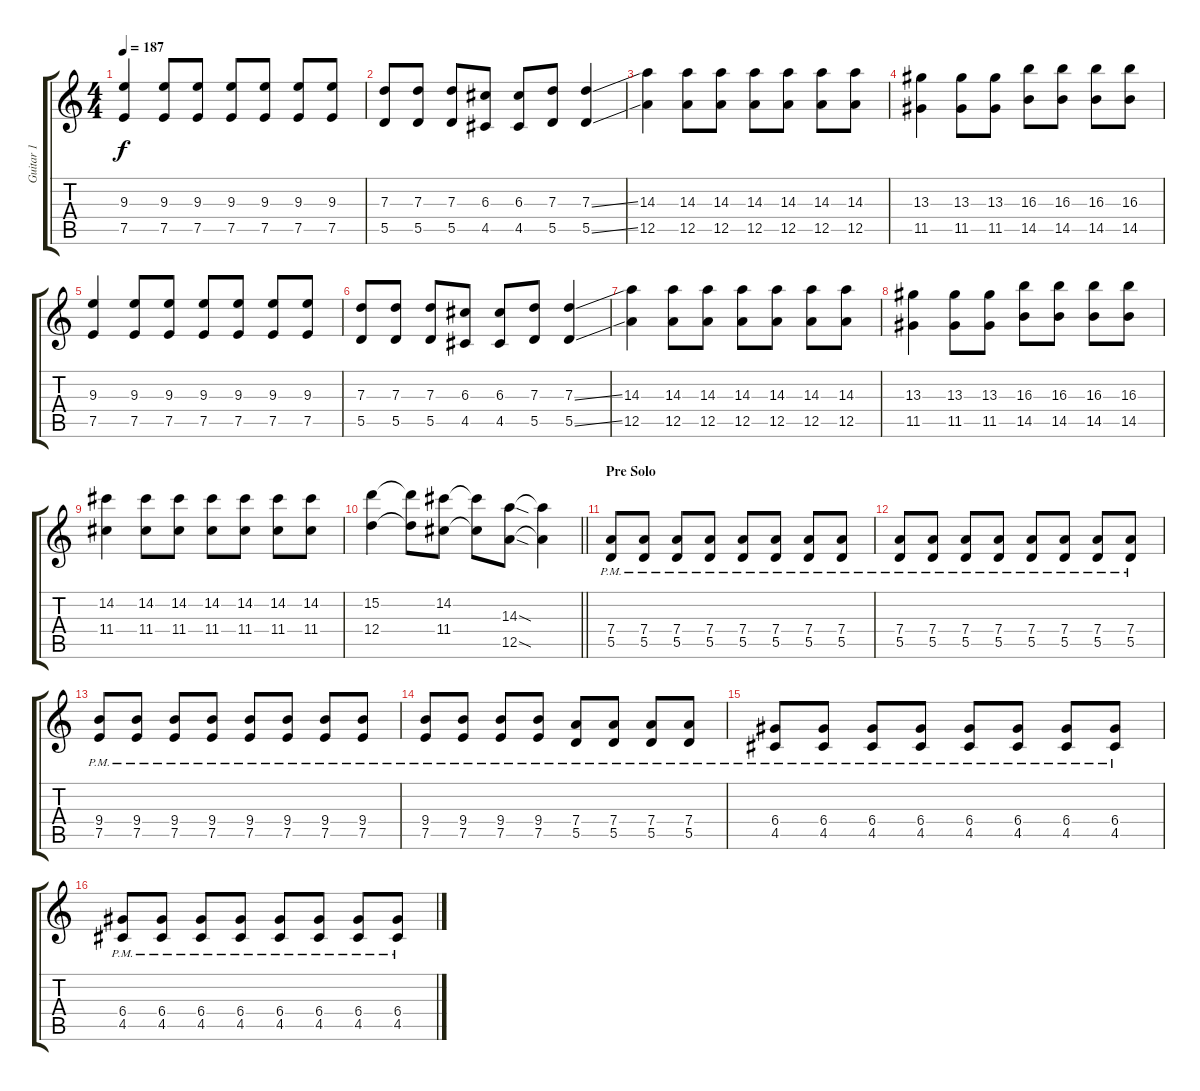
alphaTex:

\track ("Guitar 1" "Guitar 1") {instrument overdrivenguitar}
\staff {score tabs}
\tuning (E4 B3 G3 D3 A2 E2) {hide}
\ts (4 4)
\tempo 187
\clef g2
\ks c
(9.3 7.5).4{dy f} (9.3 7.5).8 (9.3 7.5).8 (9.3 7.5).8 (9.3 7.5).8 (9.3 7.5).8 (9.3 7.5).8 |
(7.3 5.5).8 (7.3 5.5).8 (7.3 5.5).8 (6.3 4.5).8 (6.3 4.5).8 (7.3 5.5).8 (7.3{ss} 5.5{ss}).4 |
(14.3 12.5).4 (14.3 12.5).8 (14.3 12.5).8 (14.3 12.5).8 (14.3 12.5).8 (14.3 12.5).8 (14.3 12.5).8 |
(13.3 11.5).4 (13.3 11.5).8 (13.3 11.5).8 (16.3 14.5).8 (16.3 14.5).8 (16.3 14.5).8 (16.3 14.5).8 |
(9.3 7.5).4 (9.3 7.5).8 (9.3 7.5).8 (9.3 7.5).8 (9.3 7.5).8 (9.3 7.5).8 (9.3 7.5).8 |
(7.3 5.5).8 (7.3 5.5).8 (7.3 5.5).8 (6.3 4.5).8 (6.3 4.5).8 (7.3 5.5).8 (7.3{ss} 5.5{ss}).4 |
(14.3 12.5).4 (14.3 12.5).8 (14.3 12.5).8 (14.3 12.5).8 (14.3 12.5).8 (14.3 12.5).8 (14.3 12.5).8 |
(13.3 11.5).4 (13.3 11.5).8 (13.3 11.5).8 (16.3 14.5).8 (16.3 14.5).8 (16.3 14.5).8 (16.3 14.5).8 |
(14.2 11.4).4 (14.2 11.4).8 (14.2 11.4).8 (14.2 11.4).8 (14.2 11.4).8 (14.2 11.4).8 (14.2 11.4).8 |
\barLineRight lightlight
(15.2 12.4).4 (15.2{t} 12.4{t}).8 (14.2 11.4).8 (14.2{t} 11.4{t}).8 (14.3{sod} 12.5{sod}).8 (14.3{t} 12.5{t}).4 |
\section ("" "Pre Solo")
(7.4{pm} 5.5{pm}).8 (7.4{pm} 5.5{pm}).8 (7.4{pm} 5.5{pm}).8 (7.4{pm} 5.5{pm}).8 (7.4{pm} 5.5{pm}).8 (7.4{pm} 5.5{pm}).8 (7.4{pm} 5.5{pm}).8 (7.4{pm} 5.5{pm}).8 |
(7.4{pm} 5.5{pm}).8 (7.4{pm} 5.5{pm}).8 (7.4{pm} 5.5{pm}).8 (7.4{pm} 5.5{pm}).8 (7.4{pm} 5.5{pm}).8 (7.4{pm} 5.5{pm}).8 (7.4{pm} 5.5{pm}).8 (7.4{pm} 5.5{pm}).8 |
(9.4{pm} 7.5{pm}).8 (9.4{pm} 7.5{pm}).8 (9.4{pm} 7.5{pm}).8 (9.4{pm} 7.5{pm}).8 (9.4{pm} 7.5{pm}).8 (9.4{pm} 7.5{pm}).8 (9.4{pm} 7.5{pm}).8 (9.4{pm} 7.5{pm}).8 |
(9.4{pm} 7.5{pm}).8 (9.4{pm} 7.5{pm}).8 (9.4{pm} 7.5{pm}).8 (9.4{pm} 7.5{pm}).8 (7.4{pm} 5.5{pm}).8 (7.4{pm} 5.5{pm}).8 (7.4{pm} 5.5{pm}).8 (7.4{pm} 5.5{pm}).8 |
(6.4{pm} 4.5{pm}).8 (6.4{pm} 4.5{pm}).8 (6.4{pm} 4.5{pm}).8 (6.4{pm} 4.5{pm}).8 (6.4{pm} 4.5{pm}).8 (6.4{pm} 4.5{pm}).8 (6.4{pm} 4.5{pm}).8 (6.4{pm} 4.5{pm}).8 |
(6.4{pm} 4.5{pm}).8 (6.4{pm} 4.5{pm}).8 (6.4{pm} 4.5{pm}).8 (6.4{pm} 4.5{pm}).8 (6.4{pm} 4.5{pm}).8 (6.4{pm} 4.5{pm}).8 (6.4{pm} 4.5{pm}).8 (6.4{pm} 4.5{pm}).8
